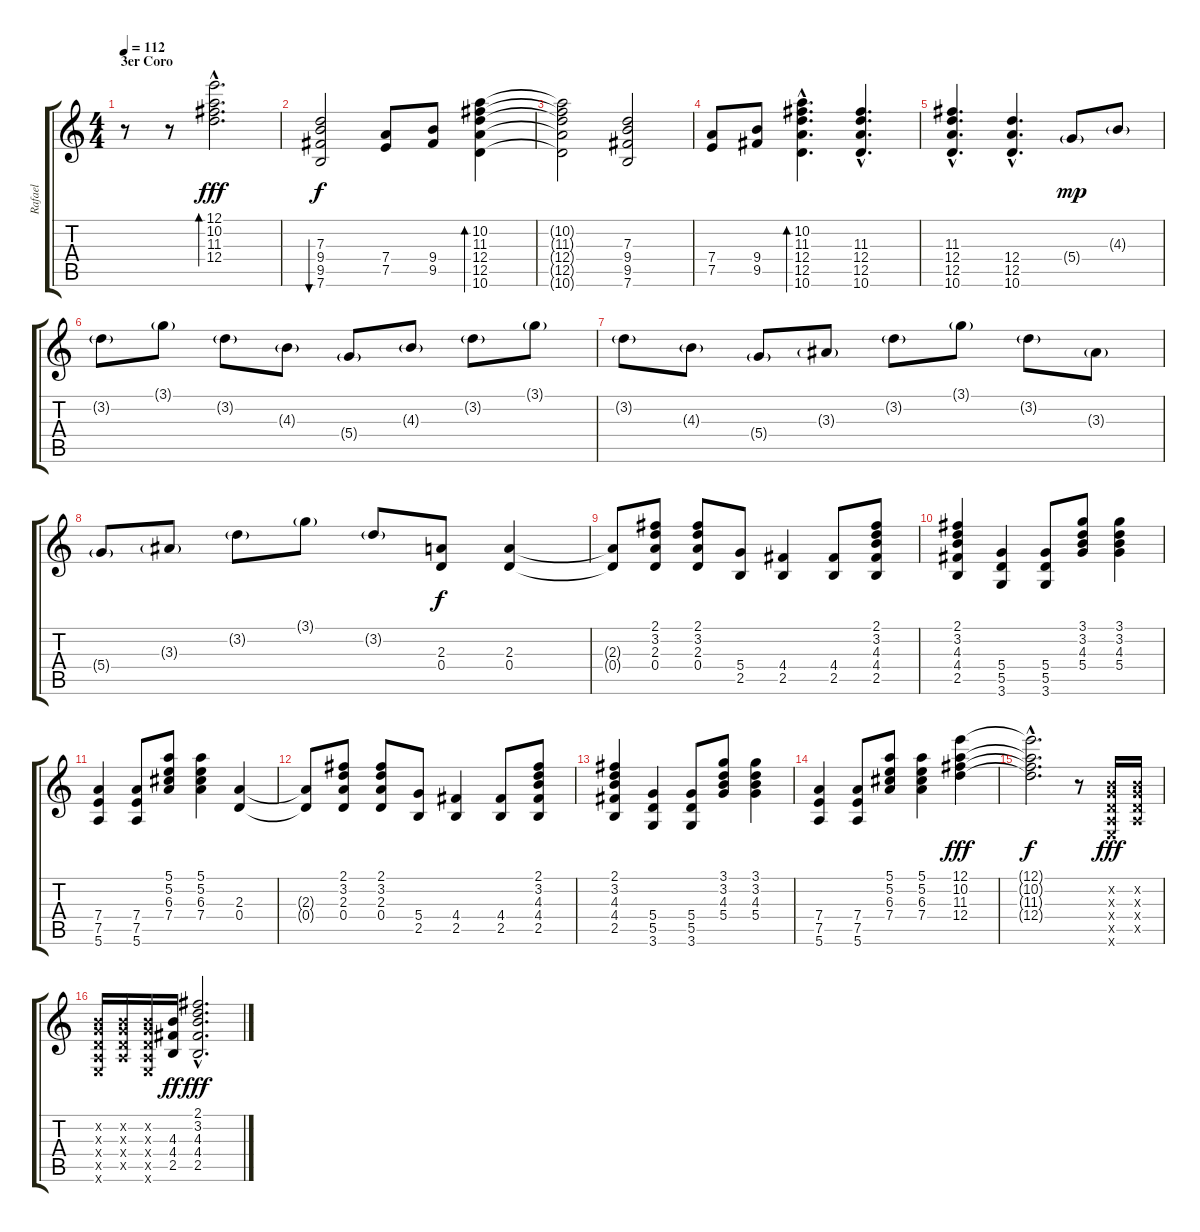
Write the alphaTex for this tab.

\track ("Rafael" "Rafael") {instrument electricguitarclean}
\staff {score tabs}
\tuning (E4 B3 G3 D3 A2 E2) {hide}
\ts (4 4)
\section ("" "3er Coro")
\tempo 112
\clef g2
\ks c
r.8{dy f instrument electricguitarclean} r.8 (12.1{hac} 10.2{hac} 11.3{hac} 12.4{hac}).2{d bd 30 dy fff} |
(7.3 9.4 9.5 7.6).2{bu 30 dy f} (7.4 7.5).8 (9.4 9.5).8 (10.2 11.3 12.4 12.5 10.6).4{bd 30} |
(10.2{t} 11.3{t} 12.4{t} 12.5{t} 10.6{t}).2 (7.3 9.4 9.5 7.6).2 |
(7.4 7.5).8 (9.4 9.5).8 (10.2{hac} 11.3{hac} 12.4{hac} 12.5{hac} 10.6{hac}).4{d bd 30} (11.3{hac} 12.4{hac} 12.5{hac} 10.6{hac}).4{d} |
(11.3{hac} 12.4{hac} 12.5{hac} 10.6{hac}).4{d} (12.4{hac} 12.5{hac} 10.6{hac}).4{d} 5.4{g}.8{dy mp} 4.3{g}.8 |
3.2{g}.8 3.1{g}.8 3.2{g}.8 4.3{g}.8 5.4{g}.8 4.3{g}.8 3.2{g}.8 3.1{g}.8 |
3.2{g}.8 4.3{g}.8 5.4{g}.8 3.3{g}.8 3.2{g}.8 3.1{g}.8 3.2{g}.8 3.3{g}.8 |
5.4{g}.8 3.3{g}.8 3.2{g}.8 3.1{g}.8 3.2{g}.8 (2.3 0.4).8{dy f volume 12} (2.3 0.4).4 |
(2.3{t} 0.4{t}).8 (2.1 3.2 2.3 0.4).8 (2.1 3.2 2.3 0.4).8 (5.4 2.5).8 (4.4 2.5).4 (4.4 2.5).8 (2.1 3.2 4.3 4.4 2.5).8 |
(2.1 3.2 4.3 4.4 2.5).4 (5.4 5.5 3.6).4 (5.4 5.5 3.6).8 (3.1 3.2 4.3 5.4).8 (3.1 3.2 4.3 5.4).4 |
(7.4 7.5 5.6).4 (7.4 7.5 5.6).8 (5.1 5.2 6.3 7.4).8 (5.1 5.2 6.3 7.4).4 (2.3 0.4).4 |
(2.3{t} 0.4{t}).8 (2.1 3.2 2.3 0.4).8 (2.1 3.2 2.3 0.4).8 (5.4 2.5).8 (4.4 2.5).4 (4.4 2.5).8 (2.1 3.2 4.3 4.4 2.5).8 |
(2.1 3.2 4.3 4.4 2.5).4 (5.4 5.5 3.6).4 (5.4 5.5 3.6).8 (3.1 3.2 4.3 5.4).8 (3.1 3.2 4.3 5.4).4 |
(7.4 7.5 5.6).4 (7.4 7.5 5.6).8 (5.1 5.2 6.3 7.4).8 (5.1 5.2 6.3 7.4).4 (12.1 10.2 11.3 12.4).4{dy fff} |
(12.1{hac t} 10.2{hac t} 11.3{hac t} 12.4{hac t}).2{d dy f} r.8 (0.2{x} 0.3{x} 0.4{x} 0.5{x} 0.6{x}).16{dy fff} (0.2{x} 0.3{x} 0.4{x} 0.5{x}).16 |
(0.2{x} 0.3{x} 0.4{x} 0.5{x} 0.6{x}).16 (0.2{x} 0.3{x} 0.4{x} 0.5{x}).16 (0.2{x} 0.3{x} 0.4{x} 0.5{x} 0.6{x}).16 (4.3 4.4 2.5).16{dy ff} (2.1{hac} 3.2{hac} 4.3{hac} 4.4{hac} 2.5{hac}).2{d dy fff}
